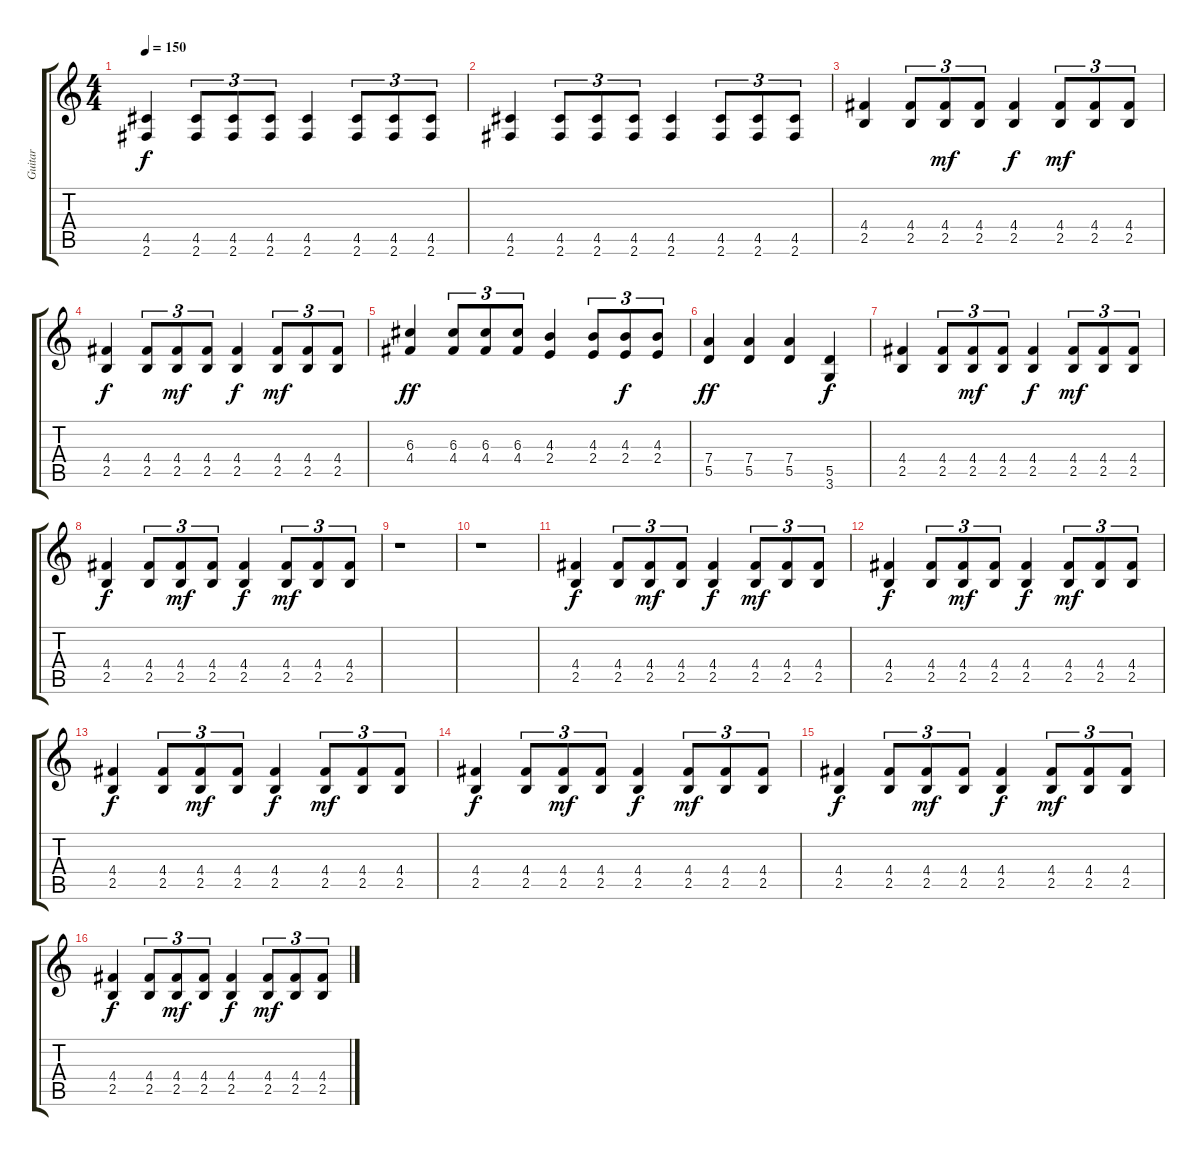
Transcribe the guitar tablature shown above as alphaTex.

\track ("Guitar" "Guitar") {instrument overdrivenguitar}
\staff {score tabs}
\tuning (E4 B3 G3 D3 A2 E2) {hide}
\ts (4 4)
\tempo 150
\clef g2
\ks c
(4.5 2.6).4{dy f} (4.5 2.6).8{tu (3 2)} (4.5 2.6).8{tu (3 2)} (4.5 2.6).8{tu (3 2)} (4.5 2.6).4 (4.5 2.6).8{tu (3 2)} (4.5 2.6).8{tu (3 2)} (4.5 2.6).8{tu (3 2)} |
(4.5 2.6).4 (4.5 2.6).8{tu (3 2)} (4.5 2.6).8{tu (3 2)} (4.5 2.6).8{tu (3 2)} (4.5 2.6).4 (4.5 2.6).8{tu (3 2)} (4.5 2.6).8{tu (3 2)} (4.5 2.6).8{tu (3 2)} |
(4.4 2.5).4 (4.4 2.5).8{tu (3 2)} (4.4 2.5).8{tu (3 2) dy mf} (4.4 2.5).8{tu (3 2)} (4.4 2.5).4{dy f} (4.4 2.5).8{tu (3 2) dy mf} (4.4 2.5).8{tu (3 2)} (4.4 2.5).8{tu (3 2)} |
(4.4 2.5).4{dy f} (4.4 2.5).8{tu (3 2)} (4.4 2.5).8{tu (3 2) dy mf} (4.4 2.5).8{tu (3 2)} (4.4 2.5).4{dy f} (4.4 2.5).8{tu (3 2) dy mf} (4.4 2.5).8{tu (3 2)} (4.4 2.5).8{tu (3 2)} |
(6.3 4.4).4{dy ff} (6.3 4.4).8{tu (3 2)} (6.3 4.4).8{tu (3 2)} (6.3 4.4).8{tu (3 2)} (4.3 2.4).4 (4.3 2.4).8{tu (3 2)} (4.3 2.4).8{tu (3 2) dy f} (4.3 2.4).8{tu (3 2)} |
(7.4 5.5).4{dy ff} (7.4 5.5).4 (7.4 5.5).4 (5.5 3.6).4{dy f} |
(4.4 2.5).4 (4.4 2.5).8{tu (3 2)} (4.4 2.5).8{tu (3 2) dy mf} (4.4 2.5).8{tu (3 2)} (4.4 2.5).4{dy f} (4.4 2.5).8{tu (3 2) dy mf} (4.4 2.5).8{tu (3 2)} (4.4 2.5).8{tu (3 2)} |
(4.4 2.5).4{dy f} (4.4 2.5).8{tu (3 2)} (4.4 2.5).8{tu (3 2) dy mf} (4.4 2.5).8{tu (3 2)} (4.4 2.5).4{dy f} (4.4 2.5).8{tu (3 2) dy mf} (4.4 2.5).8{tu (3 2)} (4.4 2.5).8{tu (3 2)} |
r.1 |
r.1 |
(4.4 2.5).4{dy f} (4.4 2.5).8{tu (3 2)} (4.4 2.5).8{tu (3 2) dy mf} (4.4 2.5).8{tu (3 2)} (4.4 2.5).4{dy f} (4.4 2.5).8{tu (3 2) dy mf} (4.4 2.5).8{tu (3 2)} (4.4 2.5).8{tu (3 2)} |
(4.4 2.5).4{dy f} (4.4 2.5).8{tu (3 2)} (4.4 2.5).8{tu (3 2) dy mf} (4.4 2.5).8{tu (3 2)} (4.4 2.5).4{dy f} (4.4 2.5).8{tu (3 2) dy mf} (4.4 2.5).8{tu (3 2)} (4.4 2.5).8{tu (3 2)} |
(4.4 2.5).4{dy f} (4.4 2.5).8{tu (3 2)} (4.4 2.5).8{tu (3 2) dy mf} (4.4 2.5).8{tu (3 2)} (4.4 2.5).4{dy f} (4.4 2.5).8{tu (3 2) dy mf} (4.4 2.5).8{tu (3 2)} (4.4 2.5).8{tu (3 2)} |
(4.4 2.5).4{dy f} (4.4 2.5).8{tu (3 2)} (4.4 2.5).8{tu (3 2) dy mf} (4.4 2.5).8{tu (3 2)} (4.4 2.5).4{dy f} (4.4 2.5).8{tu (3 2) dy mf} (4.4 2.5).8{tu (3 2)} (4.4 2.5).8{tu (3 2)} |
(4.4 2.5).4{dy f} (4.4 2.5).8{tu (3 2)} (4.4 2.5).8{tu (3 2) dy mf} (4.4 2.5).8{tu (3 2)} (4.4 2.5).4{dy f} (4.4 2.5).8{tu (3 2) dy mf} (4.4 2.5).8{tu (3 2)} (4.4 2.5).8{tu (3 2)} |
(4.4 2.5).4{dy f} (4.4 2.5).8{tu (3 2)} (4.4 2.5).8{tu (3 2) dy mf} (4.4 2.5).8{tu (3 2)} (4.4 2.5).4{dy f} (4.4 2.5).8{tu (3 2) dy mf} (4.4 2.5).8{tu (3 2)} (4.4 2.5).8{tu (3 2)}
